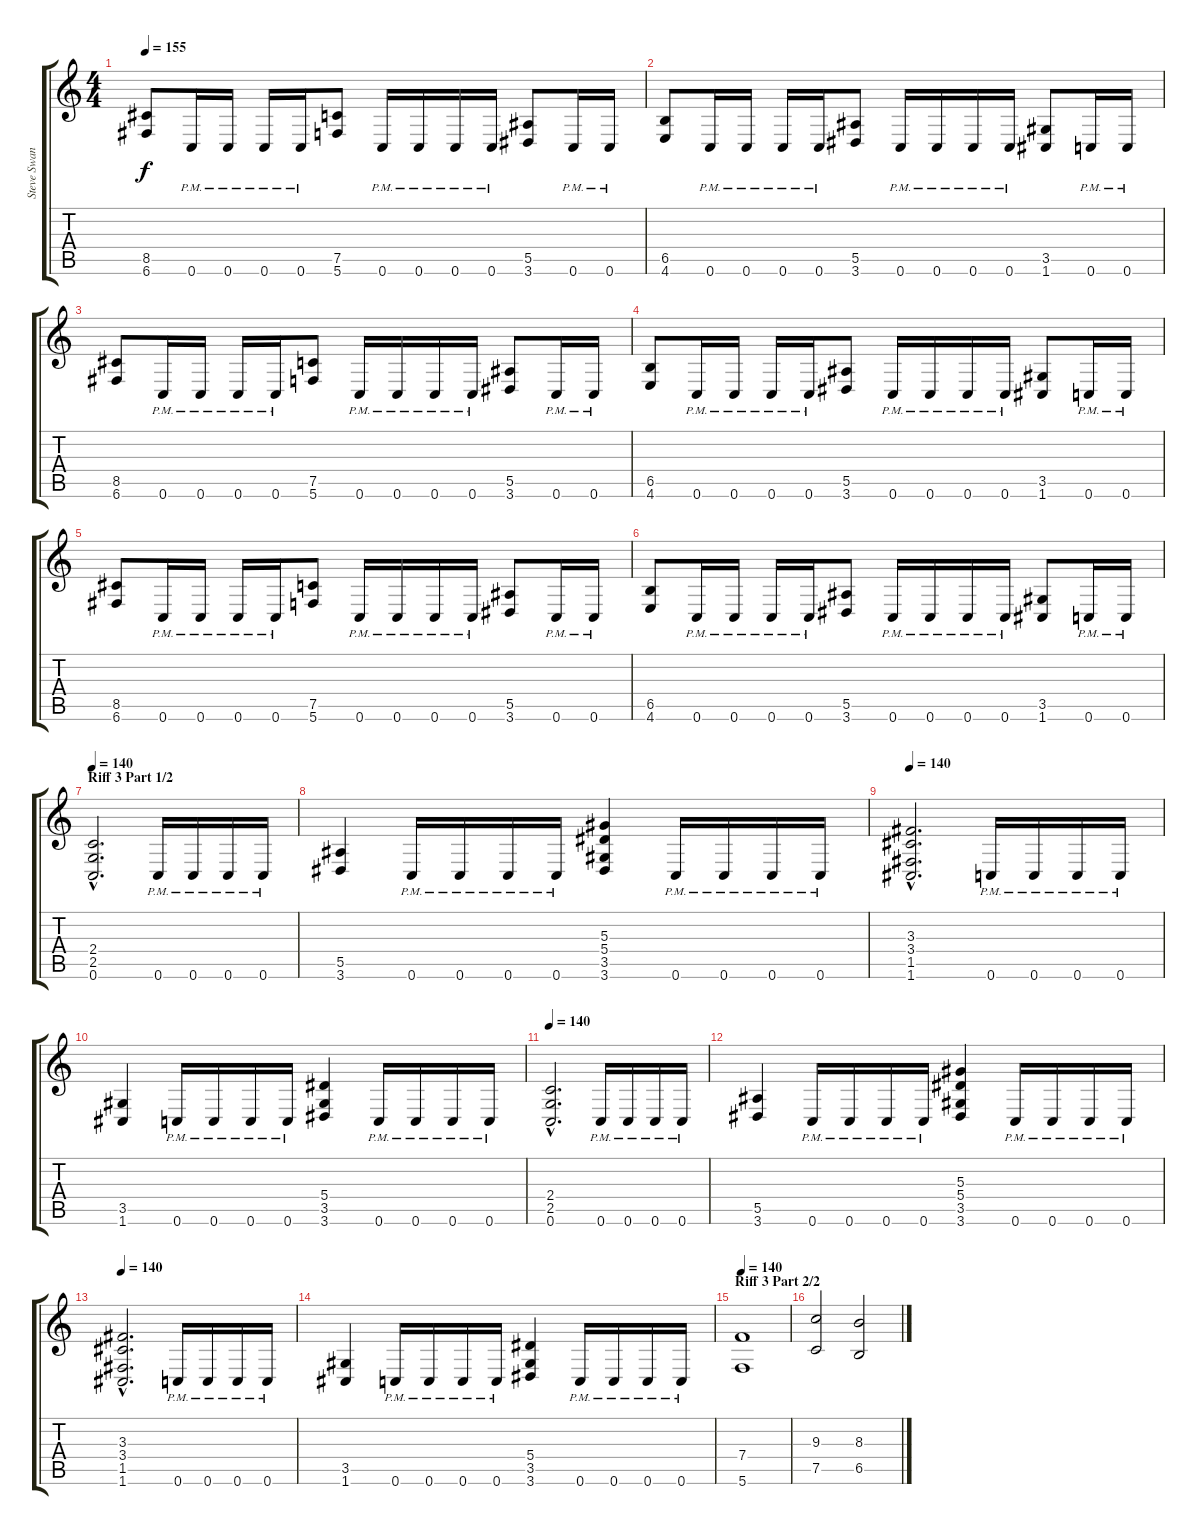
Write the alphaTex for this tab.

\track ("Steve Swanson(Rythm Guitar,Overdub)" "Steve Swan") {instrument distortionguitar}
\staff {score tabs}
\tuning (C4 G3 Eb3 Bb2 F2 C2) {hide}
\ts (4 4)
\tempo 155
\clef g2
\ks c
(8.5 6.6).8{dy f} 0.6{pm}.16 0.6{pm}.16 0.6{pm}.16 0.6{pm}.16 (7.5 5.6).8 0.6{pm}.16 0.6{pm}.16 0.6{pm}.16 0.6{pm}.16 (5.5 3.6).8 0.6{pm}.16 0.6{pm}.16 |
(6.5 4.6).8 0.6{pm}.16 0.6{pm}.16 0.6{pm}.16 0.6{pm}.16 (5.5 3.6).8 0.6{pm}.16 0.6{pm}.16 0.6{pm}.16 0.6{pm}.16 (3.5 1.6).8 0.6{pm}.16 0.6{pm}.16 |
(8.5 6.6).8 0.6{pm}.16 0.6{pm}.16 0.6{pm}.16 0.6{pm}.16 (7.5 5.6).8 0.6{pm}.16 0.6{pm}.16 0.6{pm}.16 0.6{pm}.16 (5.5 3.6).8 0.6{pm}.16 0.6{pm}.16 |
(6.5 4.6).8 0.6{pm}.16 0.6{pm}.16 0.6{pm}.16 0.6{pm}.16 (5.5 3.6).8 0.6{pm}.16 0.6{pm}.16 0.6{pm}.16 0.6{pm}.16 (3.5 1.6).8 0.6{pm}.16 0.6{pm}.16 |
(8.5 6.6).8 0.6{pm}.16 0.6{pm}.16 0.6{pm}.16 0.6{pm}.16 (7.5 5.6).8 0.6{pm}.16 0.6{pm}.16 0.6{pm}.16 0.6{pm}.16 (5.5 3.6).8 0.6{pm}.16 0.6{pm}.16 |
(6.5 4.6).8 0.6{pm}.16 0.6{pm}.16 0.6{pm}.16 0.6{pm}.16 (5.5 3.6).8 0.6{pm}.16 0.6{pm}.16 0.6{pm}.16 0.6{pm}.16 (3.5 1.6).8 0.6{pm}.16 0.6{pm}.16 |
\section ("" "Riff 3 Part 1/2")
\tempo 140
(2.4{hac} 2.5{hac} 0.6{hac}).2{d} 0.6{pm}.16 0.6{pm}.16 0.6{pm}.16 0.6{pm}.16 |
(5.5 3.6).4 0.6{pm}.16 0.6{pm}.16 0.6{pm}.16 0.6{pm}.16 (5.3 5.4 3.5 3.6).4 0.6{pm}.16 0.6{pm}.16 0.6{pm}.16 0.6{pm}.16 |
\tempo 140
(3.3{hac} 3.4{hac} 1.5{hac} 1.6{hac}).2{d} 0.6{pm}.16 0.6{pm}.16 0.6{pm}.16 0.6{pm}.16 |
(3.5 1.6).4 0.6{pm}.16 0.6{pm}.16 0.6{pm}.16 0.6{pm}.16 (5.4 3.5 3.6).4 0.6{pm}.16 0.6{pm}.16 0.6{pm}.16 0.6{pm}.16 |
\tempo 140
(2.4{hac} 2.5{hac} 0.6{hac}).2{d} 0.6{pm}.16 0.6{pm}.16 0.6{pm}.16 0.6{pm}.16 |
(5.5 3.6).4 0.6{pm}.16 0.6{pm}.16 0.6{pm}.16 0.6{pm}.16 (5.3 5.4 3.5 3.6).4 0.6{pm}.16 0.6{pm}.16 0.6{pm}.16 0.6{pm}.16 |
\tempo 140
(3.3{hac} 3.4{hac} 1.5{hac} 1.6{hac}).2{d} 0.6{pm}.16 0.6{pm}.16 0.6{pm}.16 0.6{pm}.16 |
(3.5 1.6).4 0.6{pm}.16 0.6{pm}.16 0.6{pm}.16 0.6{pm}.16 (5.4 3.5 3.6).4 0.6{pm}.16 0.6{pm}.16 0.6{pm}.16 0.6{pm}.16 |
\section ("" "Riff 3 Part 2/2")
\tempo 140
(7.4 5.6).1 |
(9.3 7.5).2 (8.3 6.5).2
